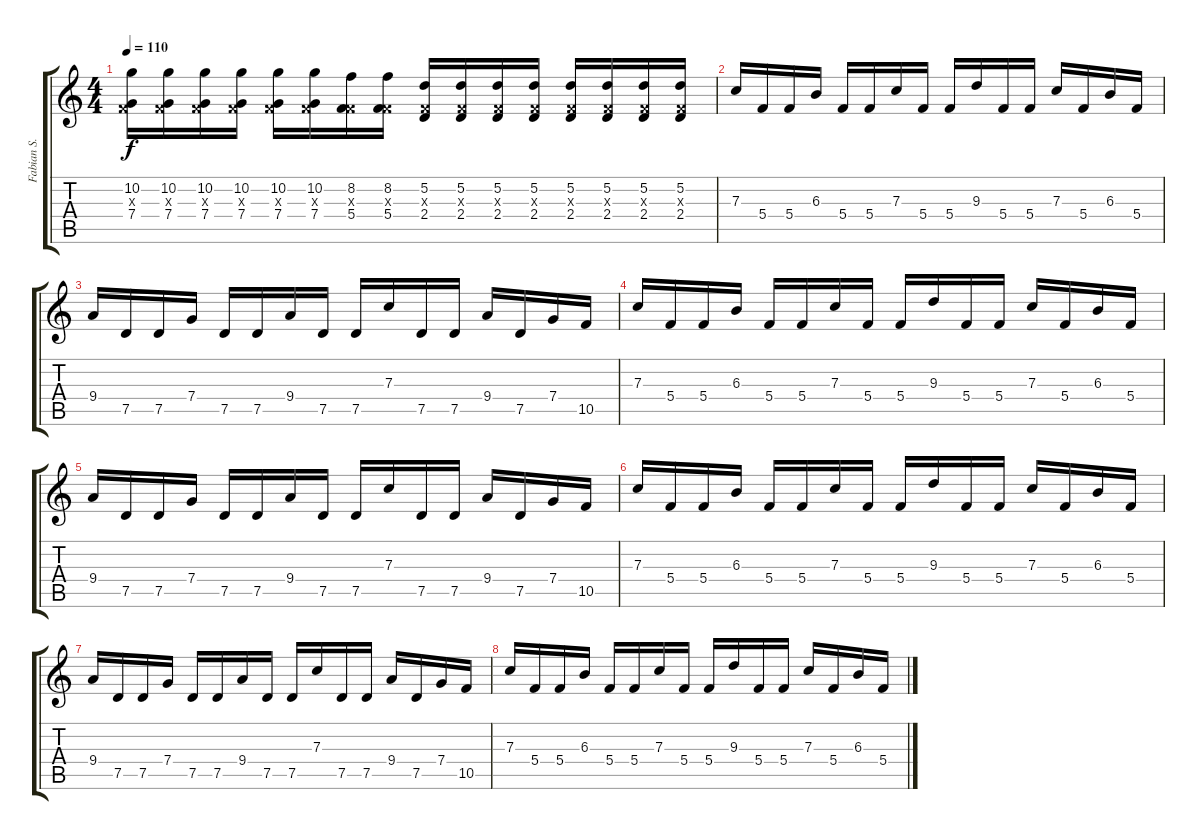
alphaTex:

\track ("Fabian S." "Fabian S.") {instrument distortionguitar}
\staff {score tabs}
\tuning (D4 A3 F3 C3 G2 C2) {hide}
\ts (4 4)
\tempo 110
\clef g2
\ks c
(10.2 0.3{x} 7.4).16{dy f} (10.2 0.3{x} 7.4).16 (10.2 0.3{x} 7.4).16 (10.2 0.3{x} 7.4).16 (10.2 0.3{x} 7.4).16 (10.2 0.3{x} 7.4).16 (8.2 0.3{x} 5.4).16 (8.2 0.3{x} 5.4).16 (5.2 0.3{x} 2.4).16 (5.2 0.3{x} 2.4).16 (5.2 0.3{x} 2.4).16 (5.2 0.3{x} 2.4).16 (5.2 0.3{x} 2.4).16 (5.2 0.3{x} 2.4).16 (5.2 0.3{x} 2.4).16 (5.2 0.3{x} 2.4).16 |
7.3.16 5.4.16 5.4.16 6.3.16 5.4.16 5.4.16 7.3.16 5.4.16 5.4.16 9.3.16 5.4.16 5.4.16 7.3.16 5.4.16 6.3.16 5.4.16 |
9.4.16 7.5.16 7.5.16 7.4.16 7.5.16 7.5.16 9.4.16 7.5.16 7.5.16 7.3.16 7.5.16 7.5.16 9.4.16 7.5.16 7.4.16 10.5.16 |
7.3.16 5.4.16 5.4.16 6.3.16 5.4.16 5.4.16 7.3.16 5.4.16 5.4.16 9.3.16 5.4.16 5.4.16 7.3.16 5.4.16 6.3.16 5.4.16 |
9.4.16 7.5.16 7.5.16 7.4.16 7.5.16 7.5.16 9.4.16 7.5.16 7.5.16 7.3.16 7.5.16 7.5.16 9.4.16 7.5.16 7.4.16 10.5.16 |
7.3.16 5.4.16 5.4.16 6.3.16 5.4.16 5.4.16 7.3.16 5.4.16 5.4.16 9.3.16 5.4.16 5.4.16 7.3.16 5.4.16 6.3.16 5.4.16 |
9.4.16 7.5.16 7.5.16 7.4.16 7.5.16 7.5.16 9.4.16 7.5.16 7.5.16 7.3.16 7.5.16 7.5.16 9.4.16 7.5.16 7.4.16 10.5.16 |
7.3.16 5.4.16 5.4.16 6.3.16 5.4.16 5.4.16 7.3.16 5.4.16 5.4.16 9.3.16 5.4.16 5.4.16 7.3.16 5.4.16 6.3.16 5.4.16
